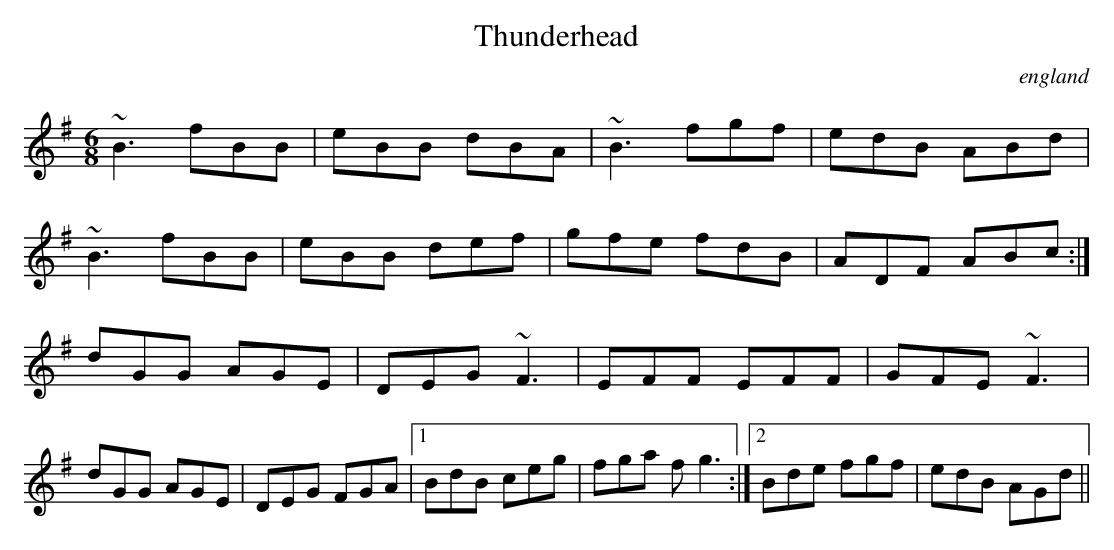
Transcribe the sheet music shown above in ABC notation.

X:1
T:Thunderhead
O:england
M:6/8
L:1/8
K:G
~B3 fBB|eBB dBA|~B3 fgf|edB ABd|
~B3 fBB|eBB def|gfe fdB|ADF ABc:|
dGG AGE|DEG ~F3|EFF EFF|GFE ~F3|
dGG AGE|DEG FGA|1 BdB ceg|fga fg3:|2 Bde fgf|edB AGd||
